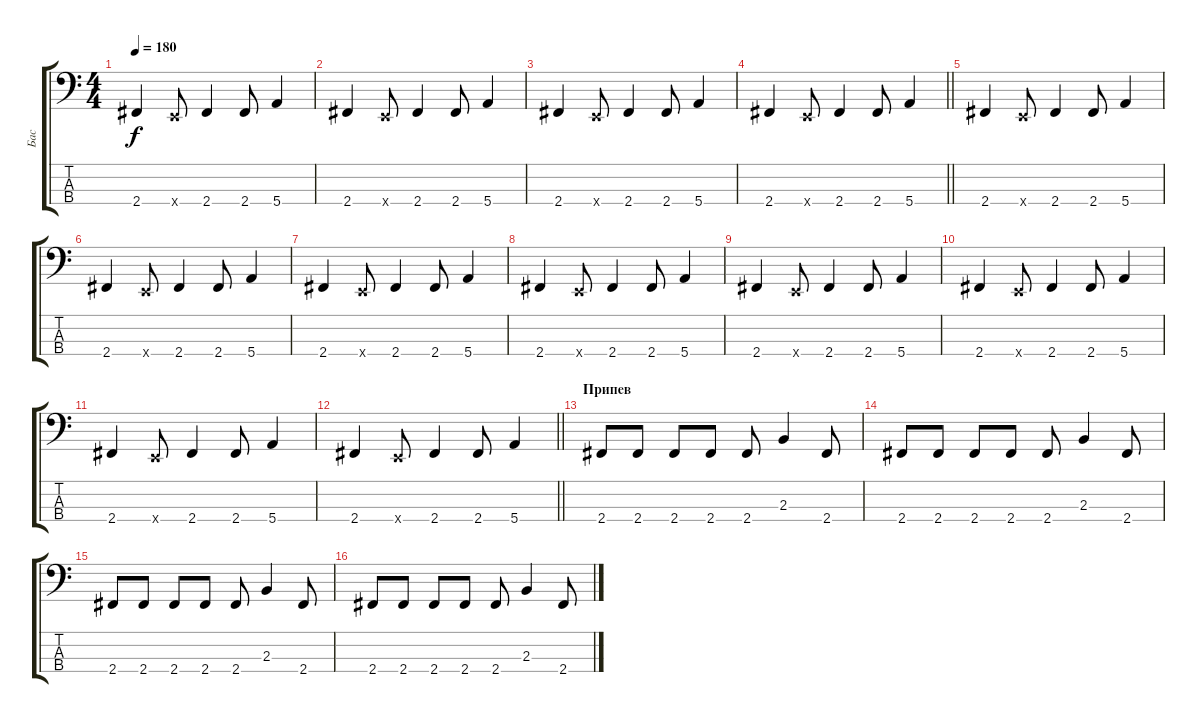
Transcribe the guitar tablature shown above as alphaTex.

\track ("Бас" "Бас") {instrument electricbassfinger}
\staff {score tabs}
\tuning (G2 D2 A1 E1) {hide}
\ts (4 4)
\tempo 180
\clef f4
\ks c
2.4.4{dy f} 0.4{x}.8 2.4.4 2.4.8 5.4.4 |
2.4.4 0.4{x}.8 2.4.4 2.4.8 5.4.4 |
2.4.4 0.4{x}.8 2.4.4 2.4.8 5.4.4 |
\barLineRight lightlight
2.4.4 0.4{x}.8 2.4.4 2.4.8 5.4.4 |
\section ("" " ")
2.4.4 0.4{x}.8 2.4.4 2.4.8 5.4.4 |
2.4.4 0.4{x}.8 2.4.4 2.4.8 5.4.4 |
2.4.4 0.4{x}.8 2.4.4 2.4.8 5.4.4 |
2.4.4 0.4{x}.8 2.4.4 2.4.8 5.4.4 |
2.4.4 0.4{x}.8 2.4.4 2.4.8 5.4.4 |
2.4.4 0.4{x}.8 2.4.4 2.4.8 5.4.4 |
2.4.4 0.4{x}.8 2.4.4 2.4.8 5.4.4 |
\barLineRight lightlight
2.4.4 0.4{x}.8 2.4.4 2.4.8 5.4.4 |
\section ("" "Припев")
2.4.8 2.4.8 2.4.8 2.4.8 2.4.8 2.3.4 2.4.8 |
2.4.8 2.4.8 2.4.8 2.4.8 2.4.8 2.3.4 2.4.8 |
2.4.8 2.4.8 2.4.8 2.4.8 2.4.8 2.3.4 2.4.8 |
2.4.8 2.4.8 2.4.8 2.4.8 2.4.8 2.3.4 2.4.8
